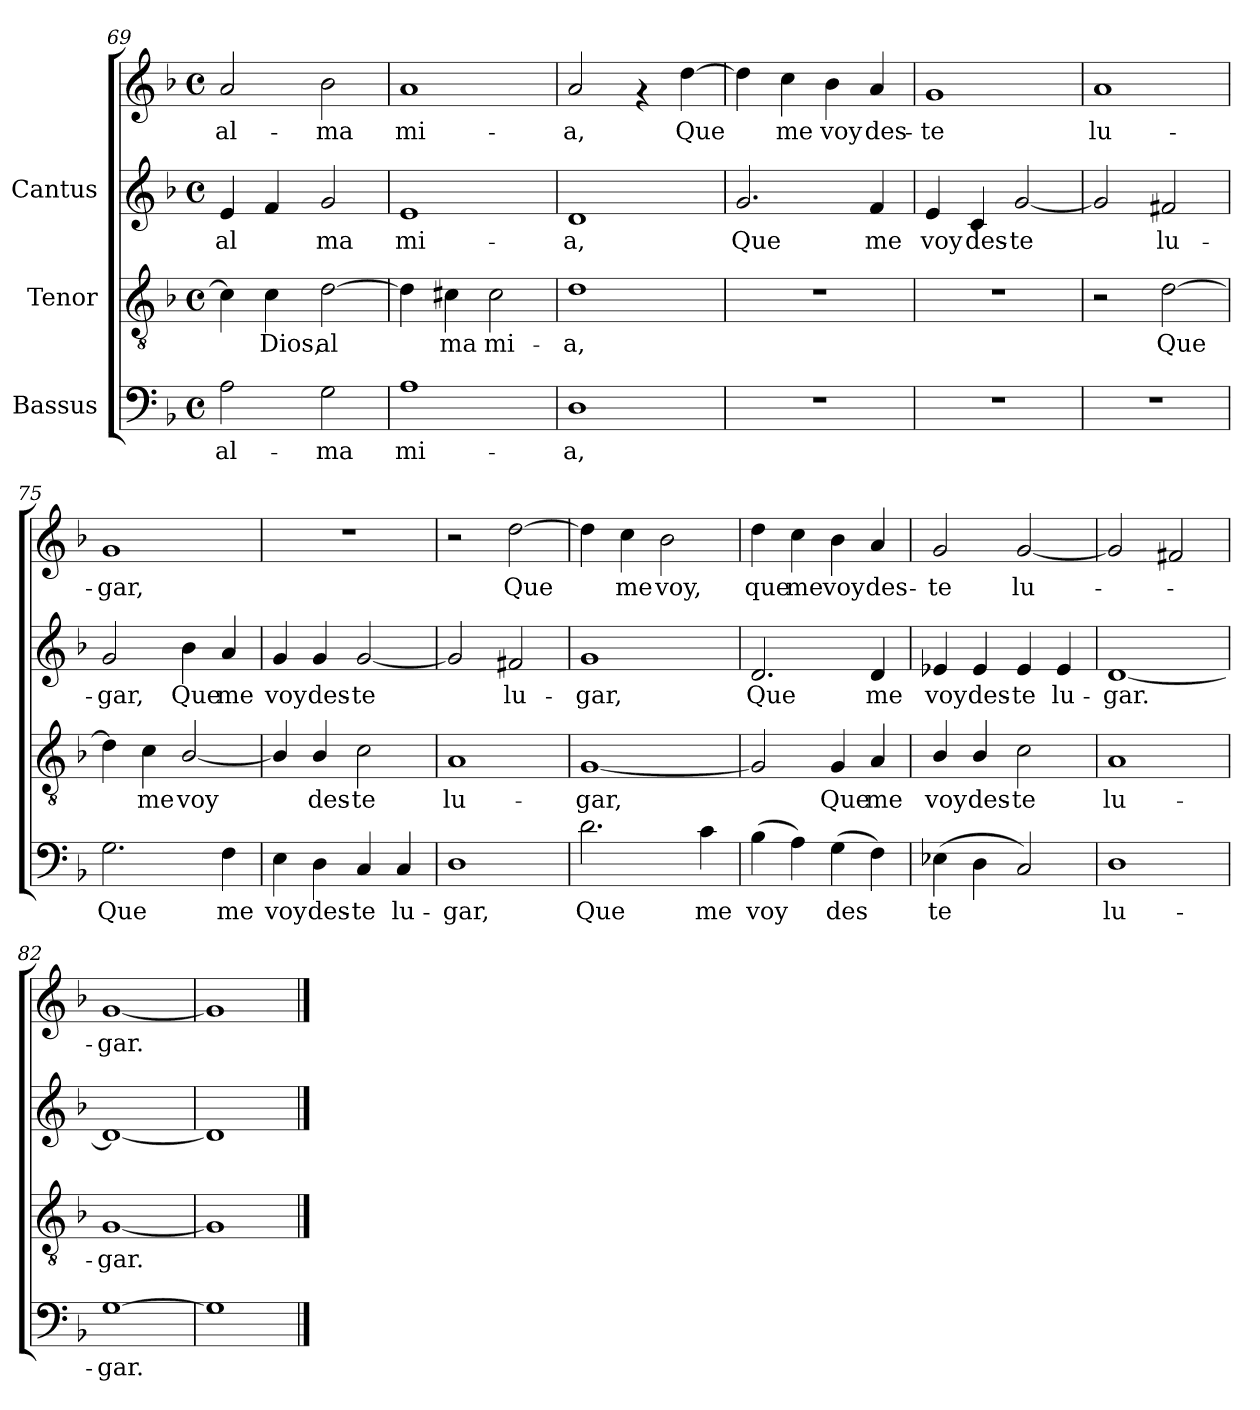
**kern	**text	**kern	**text	**kern	**text	**kern	**text
*part3	*part3	*part2	*part2	*part1	*part1	*part1	*part1
*staff4	*staff4	*staff3	*staff3	*staff2	*staff2	*staff1	*staff1
*I"Bassus	*	*I"Tenor	*	*I"Cantus	*	*	*
*clefF4	*	*clefGv2	*	*clefG2	*	*clefG2	*
*k[b-]	*	*k[b-]	*	*k[b-]	*	*k[b-]	*
*F:	*	*F:	*	*F:	*	*F:	*
*M4/4	*	*M4/4	*	*M4/4	*	*M4/4	*
*met(c)	*	*met(c)	*	*met(c)	*	*met(c)	*
=69	=69	=69	=69	=69	=69	=69	=69
!	!LO:LY:b:cj	!	!LO:LY:b:cj	!	!LO:LY:b:cj	!	!LO:LY:b:cj
2A\	al-	4c\]	.	4e/	al-	2a/	al-
!	!	!	!LO:LY:b:cj	!	!LO:LY:b:cj	!	!
.	.	4c\	Dios,	4f/	-	.	.
!	!LO:LY:b:cj	!	!LO:LY:b:cj	!	!LO:LY:b:cj	!	!LO:LY:b:cj
2G\	-ma	[>2d\	al-	2g/	ma	2b-\	-ma
!!LO:PB:g=z
=70	=70	=70	=70	=70	=70	=70	=70
!	!LO:LY:b:cj	!	!LO:LY:b:cj	!	!LO:LY:b:cj	!	!LO:LY:b:cj
1A	mi-	4d\]	-	1e	-mi-	1a	mi-
!	!	!	!LO:LY:b:cj	!	!	!	!
.	.	4c#X\	ma	.	.	.	.
!	!	!	!LO:LY:b:cj	!	!	!	!
.	.	2c#\	mi-	.	.	.	.
=71	=71	=71	=71	=71	=71	=71	=71
!	!LO:LY:b:cj	!	!LO:LY:b:cj	!	!LO:LY:b:cj	!	!LO:LY:b:cj
1D	-a,	1d	-a,	1d	a,	2a/	-a,
.	.	.	.	.	.	4rf	.
!	!	!	!	!	!	!	!LO:LY:b:cj
.	.	.	.	.	.	[>4dd\	Que
=72	=72	=72	=72	=72	=72	=72	=72
!	!	!	!	!	!LO:LY:b:cj	!	!LO:LY:b:cj
1r	.	1r	.	2.g/	-Que	4dd\]	.
!	!	!	!	!	!	!	!LO:LY:b:cj
.	.	.	.	.	.	4cc\	me
!	!	!	!	!	!	!	!LO:LY:b:cj
.	.	.	.	.	.	4b-\	voy
!	!	!	!	!	!LO:LY:b:cj	!	!LO:LY:b:cj
.	.	.	.	4f/	me	4a/	des-
=73	=73	=73	=73	=73	=73	=73	=73
!	!	!	!	!	!LO:LY:b:cj	!	!LO:LY:b:cj
1r	.	1r	.	4e/	voy	1g	te
!	!	!	!	!	!LO:LY:b:cj	!	!
.	.	.	.	4c/	des-	.	.
!	!	!	!	!	!LO:LY:b:cj	!	!
.	.	.	.	[<2g/	-te	.	.
=74	=74	=74	=74	=74	=74	=74	=74
!	!	!	!	!	!LO:LY:b:cj	!	!LO:LY:b:cj
1r	.	2r	.	2g/]	-	1a	lu-
!	!	!	!LO:LY:b:cj	!	!LO:LY:b:cj	!	!
.	.	[>2d\	Que	2f#X/	lu-	.	.
=75	=75	=75	=75	=75	=75	=75	=75
!	!LO:LY:b:cj	!	!LO:LY:b:cj	!	!LO:LY:b:cj	!	!LO:LY:b:cj
2.G\	Que	4d\]	.	2g/	gar,	1g	-gar,
!	!	!	!LO:LY:b:cj	!	!	!	!
.	.	4c\	me	.	.	.	.
!	!	!	!LO:LY:b:cj	!	!LO:LY:b:cj	!	!
.	.	[<2B-/	voy	4b-\	Que	.	.
!	!LO:LY:b:cj	!	!	!	!LO:LY:b:cj	!	!
4F\	me	.	.	4a/	me	.	.
!!LO:LB:g=z
=76	=76	=76	=76	=76	=76	=76	=76
!	!LO:LY:b:cj	!	!LO:LY:b:cj	!	!LO:LY:b:cj	!	!
4E\	voy	4B-/]	.	4g/	voy	1r	.
!	!LO:LY:b:cj	!	!LO:LY:b:cj	!	!LO:LY:b:cj	!	!
4D\	des-	4B-/	des-	4g/	des-	.	.
!	!LO:LY:b:cj	!	!LO:LY:b:cj	!	!LO:LY:b:cj	!	!
4C/	-te	2c\	-te	[<2g/	-te	.	.
!	!LO:LY:b:cj	!	!	!	!	!	!
4C/	lu-	.	.	.	.	.	.
=77	=77	=77	=77	=77	=77	=77	=77
!	!LO:LY:b:cj	!	!LO:LY:b:cj	!	!LO:LY:b:cj	!	!
1D	-gar,	1A	lu-	2g/]	.	2r	.
!	!	!	!	!	!LO:LY:b:cj	!	!LO:LY:b:cj
.	.	.	.	2f#X/	lu-	[>2dd\	Que
=78	=78	=78	=78	=78	=78	=78	=78
!	!LO:LY:b:cj	!	!LO:LY:b:cj	!	!LO:LY:b:cj	!	!LO:LY:b:cj
2.d\	Que	[<1G	-gar,	1g	gar,	4dd\]	-
!	!	!	!	!	!	!	!LO:LY:b:cj
.	.	.	.	.	.	4cc\	me
!	!	!	!	!	!	!	!LO:LY:b:cj
.	.	.	.	.	.	2b-\	voy,
!	!LO:LY:b:cj	!	!	!	!	!	!
4c\	me	.	.	.	.	.	.
=79	=79	=79	=79	=79	=79	=79	=79
!	!LO:LY:b:cj	!	!LO:LY:b:cj	!	!LO:LY:b:cj	!	!LO:LY:b:cj
(>4B-\	voy	2G/]	.	2.d/	-Que	4dd\	que
!	!LO:LY:b:cj	!	!	!	!	!	!LO:LY:b:cj
4A\)	.	.	.	.	.	4cc\	me
!	!LO:LY:b:cj	!	!LO:LY:b:cj	!	!	!	!LO:LY:b:cj
(>4G\	des-	4G/	Que	.	.	4b-\	voy
!	!LO:LY:b:cj	!	!LO:LY:b:cj	!	!LO:LY:b:cj	!	!LO:LY:b:cj
4F\)	--	4A/	me	4d/	me	4a/	des-
=80	=80	=80	=80	=80	=80	=80	=80
!	!LO:LY:b:cj	!	!LO:LY:b:cj	!	!LO:LY:b:cj	!	!LO:LY:b:cj
(>4E-X\	-te	4B-/	voy	4e-X/	-voy	2g/	te
!	!LO:LY:b:cj	!	!LO:LY:b:cj	!	!LO:LY:b:cj	!	!
4D\	.	4B-/	des-	4e-/	des-	.	.
!	!LO:LY:b:cj	!	!LO:LY:b:cj	!	!LO:LY:b:cj	!	!LO:LY:b:cj
2C/)	.	2c\	-te	4e-/	-te	[<2g/	lu-
!	!	!	!	!	!LO:LY:b:cj	!	!
.	.	.	.	4e-/	lu-	.	.
=81	=81	=81	=81	=81	=81	=81	=81
!	!LO:LY:b:cj	!	!LO:LY:b:cj	!	!LO:LY:b:cj	!	!
1D	lu-	1A	lu-	[<1d	-gar.	2g/]	.
.	.	.	.	.	.	2f#X/	.
!!LO:LB:g=z
=82	=82	=82	=82	=82	=82	=82	=82
!	!LO:LY:b:cj	!	!LO:LY:b:cj	!	!	!	!LO:LY:b:cj
[>1G	-gar.	[<1G	-gar.	1d_<	.	[<1g	gar.
=83	=83	=83	=83	=83	=83	=83	=83
1G]	.	1G]	.	1d]	.	1g]	.
==	==	==	==	==	==	==	==
*-	*-	*-	*-	*-	*-	*-	*-
